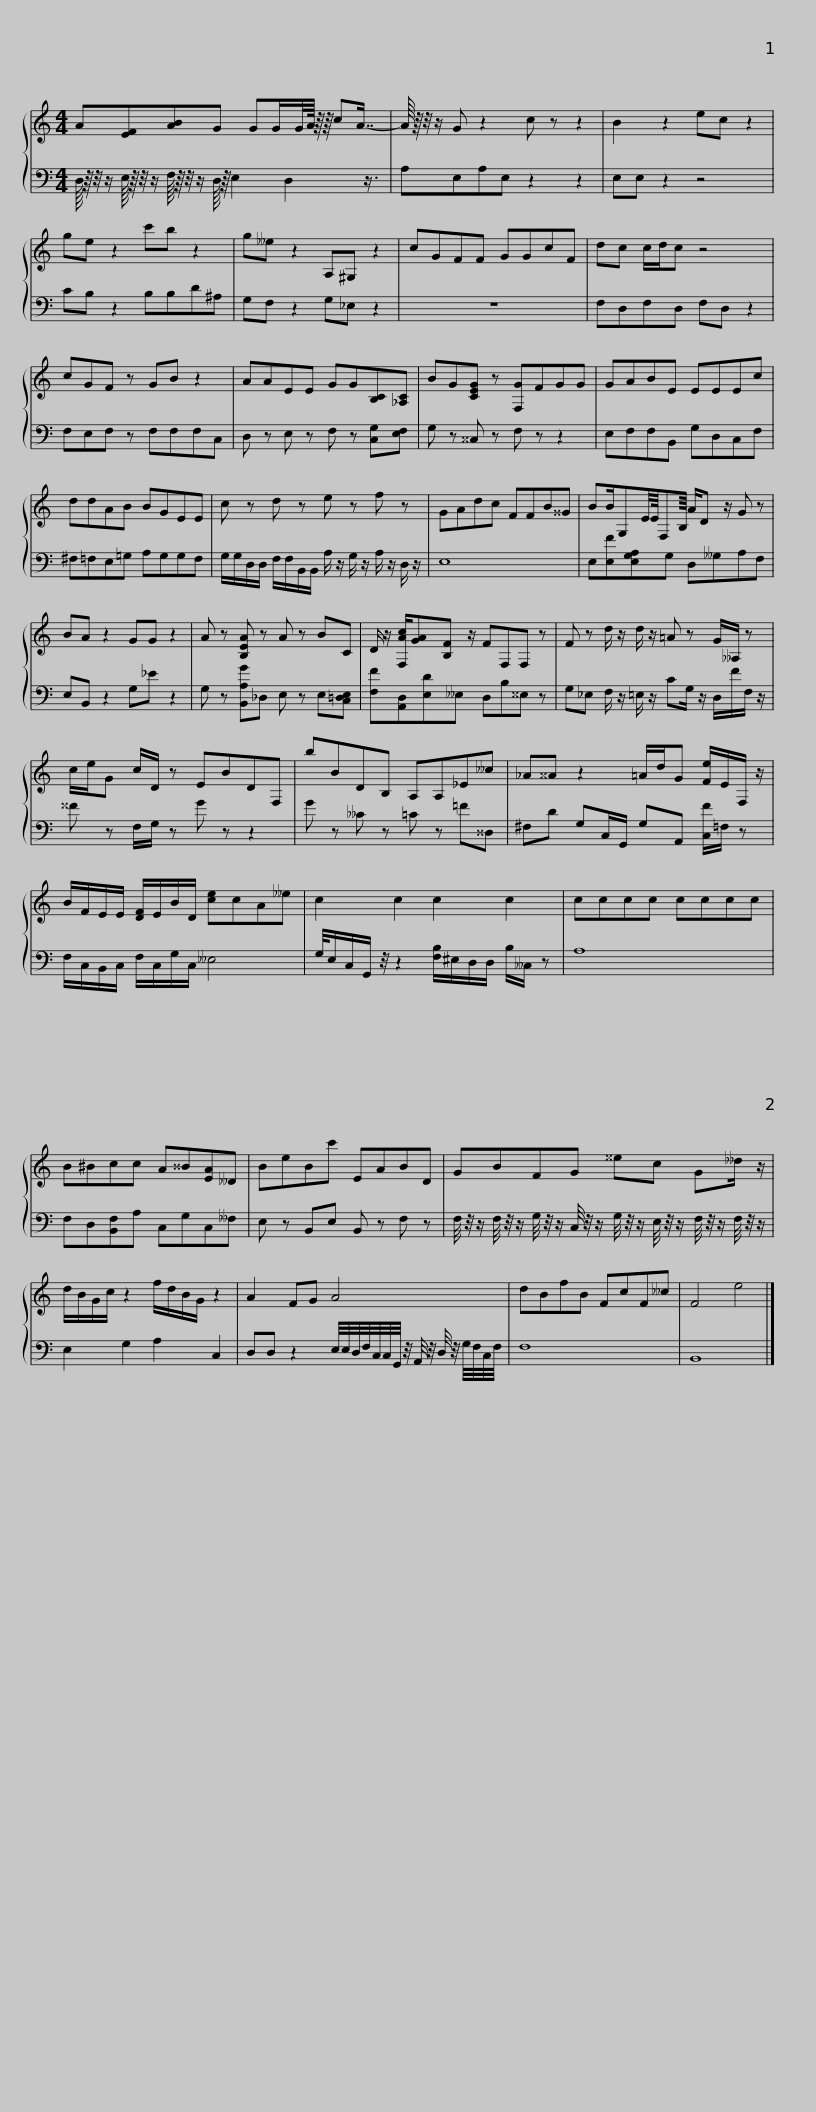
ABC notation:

X:1
%%score { 1 | 2 }
L:1/8
M:4/4
I:linebreak $
K:C
V:1 treble
V:2 bass
V:1
 A[EF][AB]G GG/G/4A/8 z/8 z/8 cA7/8- |$ A/8 z/8 z/4 z/ G z2 c z z2 | B2 z2 ec z2 | ge z2 c'b z2 | g__e z2 A,^G, z2 |$ %5
 cGFF GGcF | dc c/d/c z4 | cGF z GB z2 | AAEE GG[B,C][_A,C] |$ BG[CEG] z [F,G]FGG | %10
 GABE EEEc | ddAB BGEE | c z d z e z f z |$ GAdc FFB^^G | BB/G,E/4E/8F,B,/8 A/D z/ G z | %15
 BA z2 GG z2 | A z [B,EA] z A z BC |$ D/ z/ [F,Ac]/[GA][B,F] z/ FF,F, z | F z d/ z/ d/ z/ =A z G/__A,/ z | c/e/G c/D/ z EBDF, |$ %20
 bBDB, A,A,_E__c | _A^^A z2 =A/d/G [Fe]/E/F,/ z/ | B/F/E/E/ [DF]/E/B/D/ [ce]cA__e |$ c2 c2 c2 c2 | cccc cccc | %25
 B^Bcc A^^B[EA]__D | BeBc' EABD |$ GBFG ^^ec G__d/ z/ | d/B/G/c/ z2 f/d/B/G/ z2 |$ A2 FG A4 | %30
 dBfB FcF__c | F4 e4 |] %32
V:2
 D,/8 z/8 z/4 z/ E,/8 z/8 z/4 z/ F,/8 z/8 z/4 z/ D,/8 z/8 E,2 D,2 z3/4 |$ A,E,A,E, z2 z2 | E,E, z2 z4 | CB, z2 B,B,D^A, | G,F, z2 G,_E, z2 |$ %5
 z8 | F,D,F,D, F,D, z2 | F,E,F, z F,F,F,C, | D, z E, z F, z [C,G,][E,F,] |$ G, z ^^C, z F, z z2 | %10
 E,F,F,B,, G,D,C,F, | ^F,=F,E,=G, A,G,G,F, | G,/G,/D,/D,/ F,/F,/B,,/B,,/ A,/ z/ G,/ z/ A,/ z/ D,/ z/ |$ E,8 | E,[E,F][E,G,A,]G, D,__G,A,F, | %15
 E,B,, z2 G,_E z2 | G, z [B,,A,G]_D, E, z E,[C,=D,E,] |$ [F,F][A,,D,][E,D]__E, D,B,^^E, z | G,_E, F,/ z/ =E,/ z/ CG,/ z/ D,/F/F,/ z/ | ^^F z F,/G,/ z G z z2 |$ %20
 G z __C z =C z =F^^D, | ^F,D G,C,/G,,/ G,A,, [C,F]/=F,/ z | F,/C,/B,,/C,/ F,/C,/G,/C,/ __E,4 |$ G,/4E,/C,/G,,/ z/4 z2 [F,B,]/^E,/D,/D,/ B,/__C,/ z | A,8 | %25
 F,D,[B,,F,]A, C,G,C,__F, | E, z B,,E, B,, z F, z |$ F,/4 z/4 z/ F,/4 z/4 z/ G,/4 z/4 z/ C,/4 z/4 z/ G,/4 z/4 z/ E,/4 z/4 z/ F,/4 z/4 z/ F,/4 z/4 z/ | E,2 G,2 A,2 C,2 |$ D,D, z2 E,/4E,/4D,/4F,/4C,/4C,/4G,,/4 z/4 A,,/4 z/4 D,/4 z/4 G,/4F,/4C,/4F,/4 | %30
 F,8 | B,,8 |] %32
